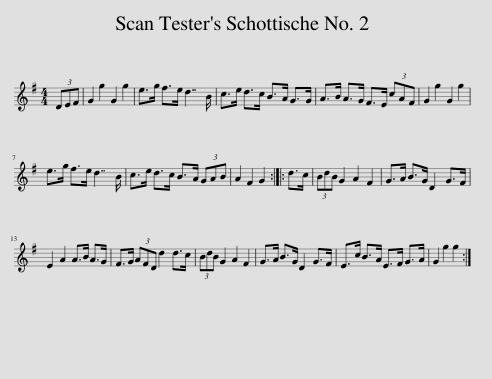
X:1
L:1/8
M:4/4
I:linebreak $
K:G
V:1 treble
V:1
 (3DEF | G2 g2 G2 g2 | e>g f>e d7/2 B/ | c>e d>c B>A G>G | A>B A>G F>E (3cAF | %5
 G2 g2 G2 g2 |$ e>g f>e d7/2 B/ | c>e d>c B>A (3GAB | A2 F2 G2 :: d>c | %10
 (3BdB G2 A2 F2 | G>A B>G D2 G>F |$ E2 A2 A>B A>G | F>G (3AFD d2 d>c | (3BdB G2 A2 F2 | %15
 G>A B>G D2 G>F | E>c B>A E>F G>A | G2 g2 g2 :| %18
